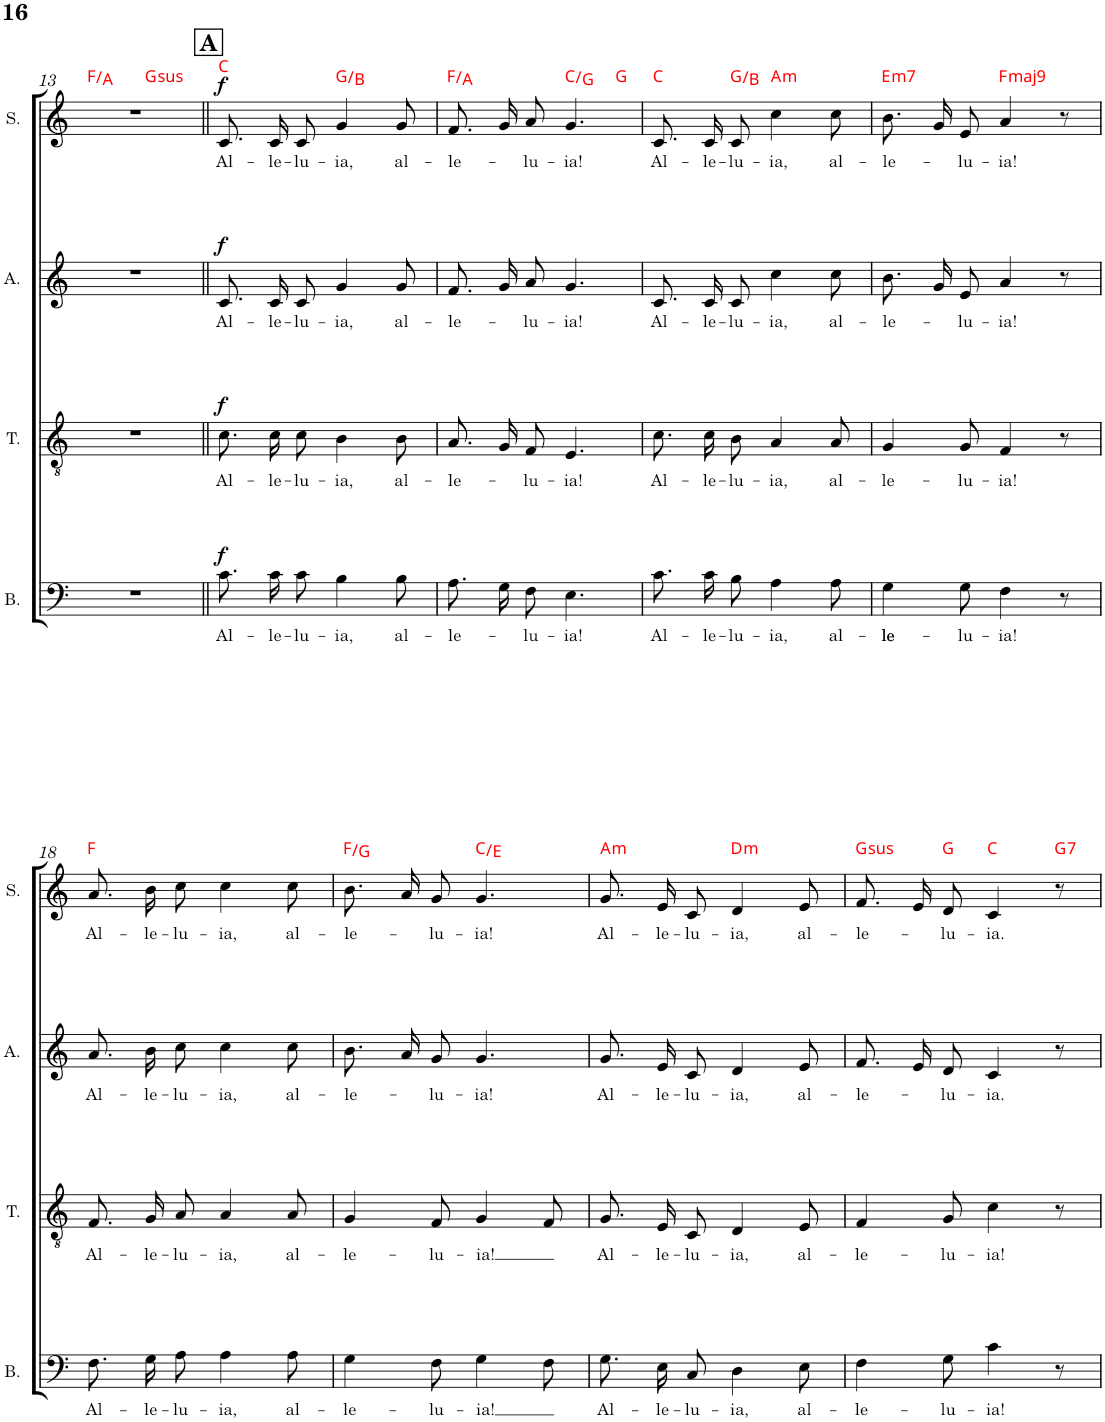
**kern	**text	**kern	**text	**kern	**text	**kern	**text	**dynam	**harte	**kern
*part2	*part2	*part2	*part2	*part2	*part2	*part2	*part2	*part2	*part2	*part1
*staff5	*staff5	*staff4	*staff4	*staff3	*staff3	*staff2	*staff2	*staff2/3/4/5	*	*staff1
*I"Soprano	*	*	*	*	*	*	*	*	*	*I"Cantor
*I'S.	*	*	*	*	*	*	*	*	*	*I'C.
!!LO:PB:g=z
*clefF4	*	*clefGv2	*	*clefG2	*	*clefG2	*	*	*	*clefG2
*k[]	*	*k[]	*	*k[]	*	*k[]	*	*	*	*k[]
*M6/8	*	*M6/8	*	*M6/8	*	*M6/8	*	*	*	*M6/8
=13	=13	=13	=13	=13	=13	=13	=13	=13	=13	=13
*	*	*	*	*	*	*^	*	*	*	*
2.r	.	2.r	.	2.r	.	2.r	4.ryy	.	.	F:maj/3	2.r
!	!	!	!	!	!	!	!	!	!	!LO:H:kt=sus	!
.	.	.	.	.	.	.	4.ryy	.	.	G:sus4	.
!!LO:REH:place=s1:a:B:cj:fs=14:t=A
!!LO:REH:place=s2:a:B:cj:fs=14:t=A
=14||	=14||	=14||	=14||	=14||	=14||	=14||	=14||	=14||	=14||	=14||	=14||
!	!LO:LY:b	!	!LO:LY:b	!	!LO:LY:b	!	!	!LO:LY:b	!LO:DY:a=4	!	!
!	!	!	!	!	!	!	!	!	!LO:DY:n=1:a=3	!	!
!	!	!	!	!	!	!	!	!	!LO:DY:n=2:a=2	!	!
!	!	!	!	!	!	!	!	!	!LO:DY:n=3:a	!	!
*	*	*	*	*	*	*v	*v	*	*	*	*
8.c\L	Al-	8.c\L	Al-	8.c/L	Al-	8.c/L	Al-	f f f f	C:maj	2.r
!	!LO:LY:b	!	!LO:LY:b	!	!LO:LY:b	!	!LO:LY:b	!	!	!
16c\K	-le-	16c\K	-le-	16c/K	-le-	16c/K	-le-	.	.	.
!	!LO:LY:b	!	!LO:LY:b	!	!LO:LY:b	!	!LO:LY:b	!	!	!
8c\J	-lu-	8c\J	-lu-	8c/J	-lu-	8c/J	-lu-	.	.	.
!	!LO:LY:b	!	!LO:LY:b	!	!LO:LY:b	!	!LO:LY:b	!	!	!
4B\	-ia,	4B\	-ia,	4g/	-ia,	4g/	-ia,	.	G:maj/3	.
!	!LO:LY:b	!	!LO:LY:b	!	!LO:LY:b	!	!LO:LY:b	!	!	!
8B\	al-	8B\	al-	8g/	al-	8g/	al-	.	.	.
=15	=15	=15	=15	=15	=15	=15	=15	=15	=15	=15
!	!LO:LY:b	!	!LO:LY:b	!	!LO:LY:b	!	!LO:LY:b	!	!	!
*	*	*	*	*	*	*^	*	*	*	*
8.A\L	-le-	8.A/L	-le-	8.f/L	-le-	8.f/L	2ryy	-le-	.	F:maj/3	2.r
16G\K	.	16G/K	.	16g/K	.	16g/K	.	.	.	.	.
!	!LO:LY:b	!	!LO:LY:b	!	!LO:LY:b	!	!	!LO:LY:b	!	!	!
8F\J	-lu-	8F/J	-lu-	8a/J	-lu-	8a/J	.	-lu-	.	.	.
!	!LO:LY:b	!	!LO:LY:b	!	!LO:LY:b	!	!	!LO:LY:b	!	!	!
4.E\	-ia!	4.E/	-ia!	4.g/	-ia!	4.g/	.	-ia!	.	C:maj/5	.
.	.	.	.	.	.	.	8ryy	.	.	.	.
.	.	.	.	.	.	.	8ryy	.	.	G:maj	.
=16	=16	=16	=16	=16	=16	=16	=16	=16	=16	=16	=16
!	!LO:LY:b	!	!LO:LY:b	!	!LO:LY:b	!	!	!LO:LY:b	!	!	!
*	*	*	*	*	*	*v	*v	*	*	*	*
8.c\L	Al-	8.c\L	Al-	8.c/L	Al-	8.c/L	Al-	.	C:maj	2.r
!	!LO:LY:b	!	!LO:LY:b	!	!LO:LY:b	!	!LO:LY:b	!	!	!
16c\K	-le-	16c\K	-le-	16c/K	-le-	16c/Jk	-le-	.	.	.
!	!LO:LY:b	!	!LO:LY:b	!	!LO:LY:b	!	!LO:LY:b	!	!	!
8B\J	-lu-	8B\J	-lu-	8c/J	-lu-	8c/	-lu-	.	G:maj/3	.
!	!LO:LY:b	!	!LO:LY:b	!	!LO:LY:b	!	!LO:LY:b	!	!LO:H:kt=m	!
4A\	-ia,	4A/	-ia,	4cc\	-ia,	4cc\	-ia,	.	A:min	.
!	!LO:LY:b	!	!LO:LY:b	!	!LO:LY:b	!	!LO:LY:b	!	!	!
8A\	al-	8A/	al-	8cc\	al-	8cc\	al-	.	.	.
=17	=17	=17	=17	=17	=17	=17	=17	=17	=17	=17
!	!LO:LY:b	!	!LO:LY:b	!	!LO:LY:b	!	!LO:LY:b	!	!LO:H:kt=m7	!
4G\	-le-	4G/	-le-	8.b/L	-le-	8.b/L	-le-	.	E:min7	2.r
.	.	.	.	16g/K	.	16g/K	.	.	.	.
!	!LO:LY:b	!	!LO:LY:b	!	!LO:LY:b	!	!LO:LY:b	!	!	!
8G\	lu-	8G/	lu-	8e/J	-lu-	8e/J	-lu-	.	.	.
!	!LO:LY:b	!	!LO:LY:b	!	!LO:LY:b	!	!LO:LY:b	!	!LO:H:kt=maj9	!
4F\	-ia!	4F/	-ia!	4a/	-ia!	4a/	-ia!	.	F:maj9	.
8r	.	8r	.	8r	.	8r	.	.	.	.
!!LO:LB:g=z
=18	=18	=18	=18	=18	=18	=18	=18	=18	=18	=18
!	!LO:LY:b	!	!LO:LY:b	!	!LO:LY:b	!	!LO:LY:b	!	!	!
8.F\L	Al-	8.F/L	Al-	8.a\L	Al-	8.a\L	Al-	.	F:maj	2.r
!	!LO:LY:b	!	!LO:LY:b	!	!LO:LY:b	!	!LO:LY:b	!	!	!
16G\K	-le-	16G/K	-le-	16b\K	-le-	16b\K	-le-	.	.	.
!	!LO:LY:b	!	!LO:LY:b	!	!LO:LY:b	!	!LO:LY:b	!	!	!
8A\J	-lu-	8A/J	-lu-	8cc\J	-lu-	8cc\J	-lu-	.	.	.
!	!LO:LY:b	!	!LO:LY:b	!	!LO:LY:b	!	!LO:LY:b	!	!	!
4A\	-ia,	4A/	-ia,	4cc\	-ia,	4cc\	-ia,	.	.	.
!	!LO:LY:b	!	!LO:LY:b	!	!LO:LY:b	!	!LO:LY:b	!	!	!
8A\	al-	8A/	al-	8cc\	al-	8cc\	al-	.	.	.
=19	=19	=19	=19	=19	=19	=19	=19	=19	=19	=19
!	!LO:LY:b	!	!LO:LY:b	!	!LO:LY:b	!	!LO:LY:b	!	!	!
4G\	le-	4G/	le-	8.b/L	-le-	8.b/L	-le-	.	F:maj/2	2.r
.	.	.	.	16a/K	.	16a/K	.	.	.	.
!	!LO:LY:b	!	!LO:LY:b	!	!LO:LY:b	!	!LO:LY:b	!	!	!
8F\	-lu-	8F/	-lu-	8g/J	-lu-	8g/J	-lu-	.	.	.
!	!LO:LY:b	!	!LO:LY:b	!	!LO:LY:b	!	!LO:LY:b	!	!	!
4G\	-ia!	4G/	-ia!	4.g/	-ia!	4.g/	-ia!	.	C:maj/3	.
8F\	.	8F/	.	.	.	.	.	.	.	.
=20	=20	=20	=20	=20	=20	=20	=20	=20	=20	=20
!	!LO:LY:b	!	!LO:LY:b	!	!LO:LY:b	!	!LO:LY:b	!	!LO:H:kt=m	!
8.G\L	Al-	8.G/L	Al-	8.g/L	Al-	8.g/L	Al-	.	A:min	2.r
!	!LO:LY:b	!	!LO:LY:b	!	!LO:LY:b	!	!LO:LY:b	!	!	!
16E\K	-le-	16E/K	-le-	16e/K	-le-	16e/K	-le-	.	.	.
!	!LO:LY:b	!	!LO:LY:b	!	!LO:LY:b	!	!LO:LY:b	!	!	!
8C\J	-lu-	8C/J	-lu-	8c/J	-lu-	8c/J	-lu-	.	.	.
!	!LO:LY:b	!	!LO:LY:b	!	!LO:LY:b	!	!LO:LY:b	!	!LO:H:kt=m	!
4D\	-ia,	4D/	-ia,	4d/	-ia,	4d/	-ia,	.	D:min	.
!	!LO:LY:b	!	!LO:LY:b	!	!LO:LY:b	!	!LO:LY:b	!	!	!
8E\	al-	8E/	al-	8e/	al-	8e/	al-	.	.	.
=21	=21	=21	=21	=21	=21	=21	=21	=21	=21	=21
!	!LO:LY:b	!	!LO:LY:b	!	!LO:LY:b	!	!LO:LY:b	!	!LO:H:kt=sus	!
4F\	-le-	4F/	-le-	8.f/L	-le-	8.f/L	-le-	.	G:sus4	2.r
.	.	.	.	16e/K	.	16e/Jk	.	.	.	.
!	!LO:LY:b	!	!LO:LY:b	!	!LO:LY:b	!	!LO:LY:b	!	!	!
8G\	-lu-	8G/	-lu-	8d/J	-lu-	8d/	-lu-	.	G:maj	.
!	!LO:LY:b	!	!LO:LY:b	!	!LO:LY:b	!	!LO:LY:b	!	!	!
4c\	-ia!	4c\	-ia!	4c/	-ia.	4c/	-ia.	.	C:maj	.
!	!	!	!	!	!	!	!	!	!LO:H:kt=7	!
8r	.	8r	.	8r	.	8r	.	.	G:7	.
=	=	=	=	=	=	=	=	=	=	=
*-	*-	*-	*-	*-	*-	*-	*-	*-	*-	*-
